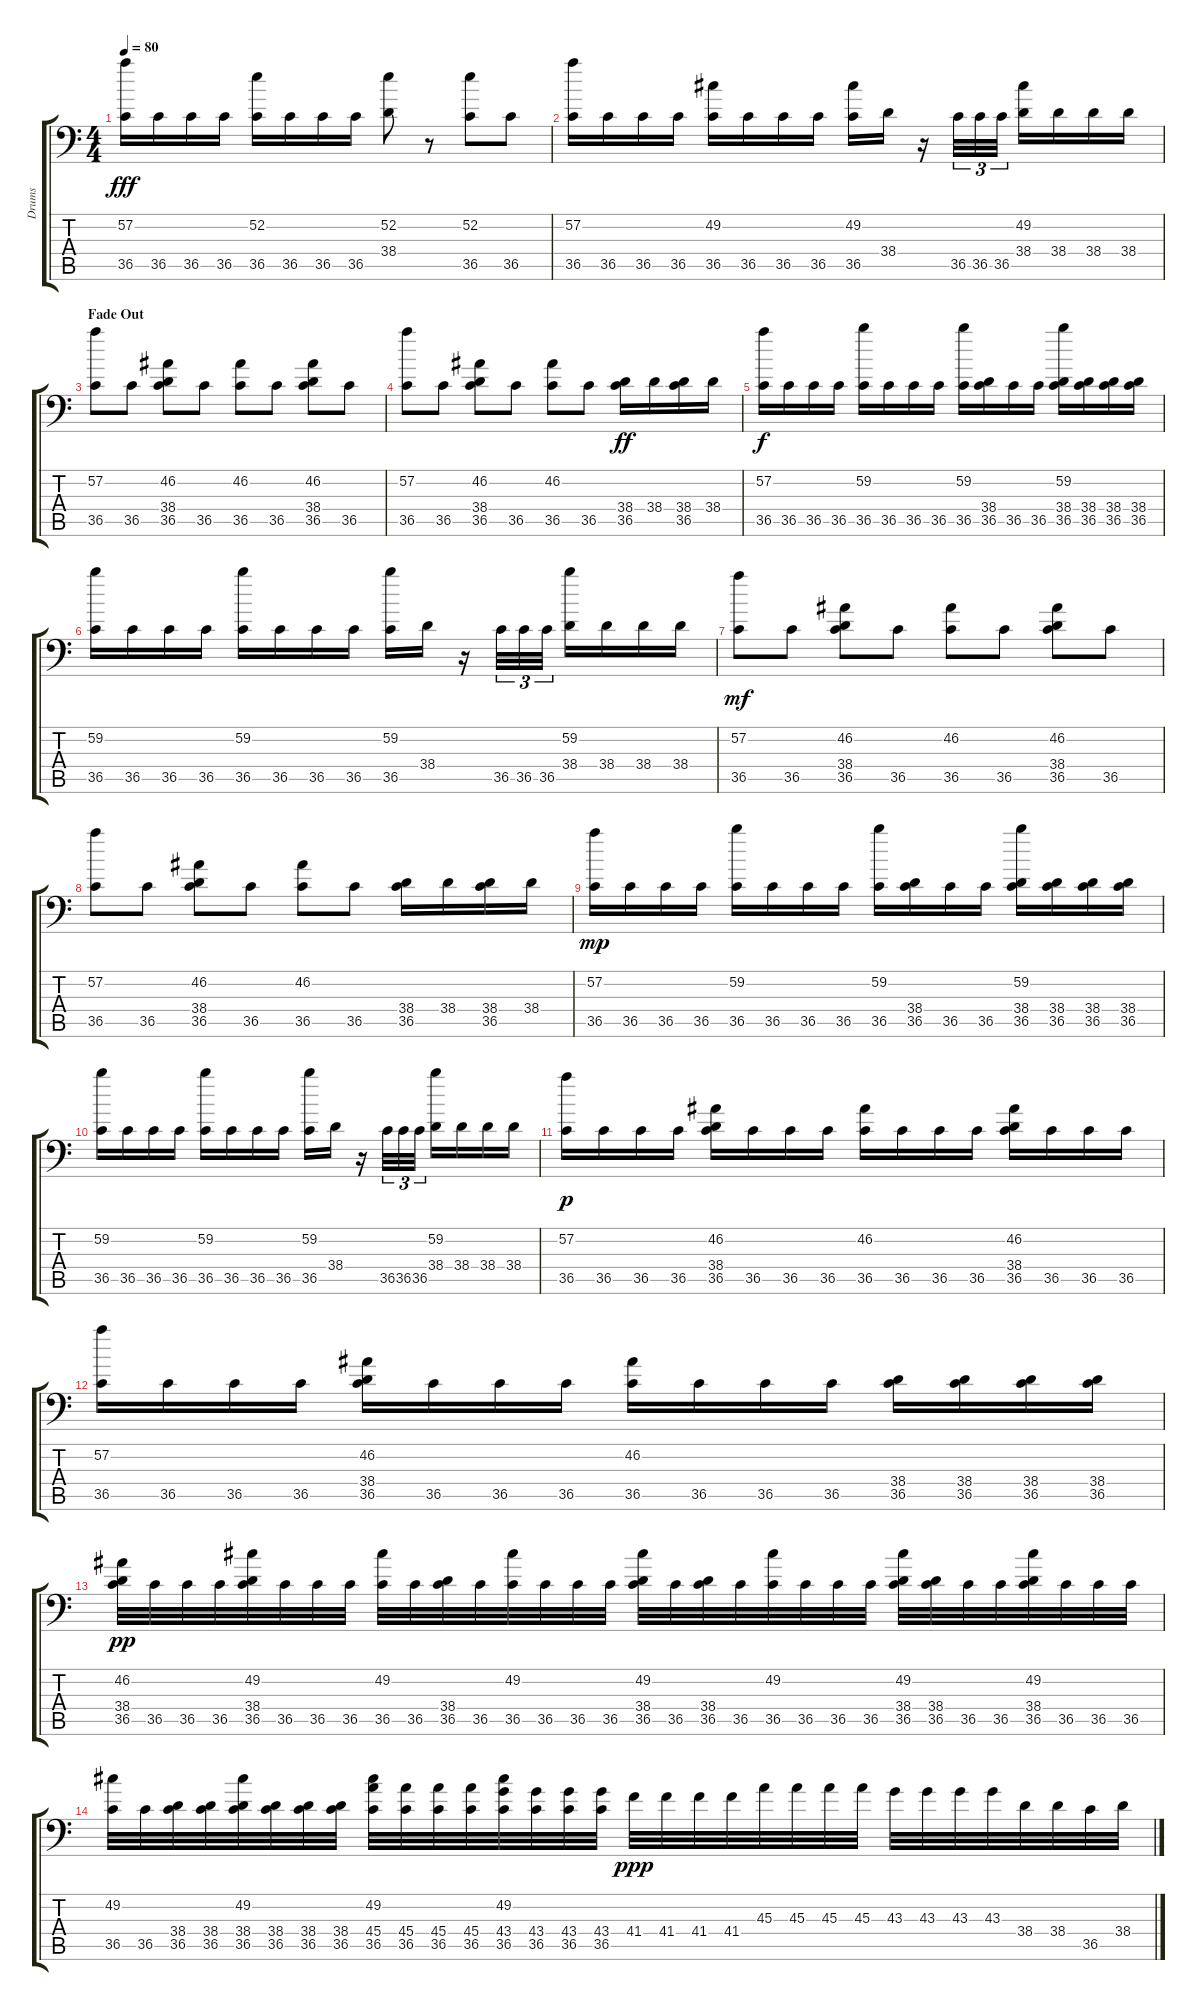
\track ("Drums" "Drums") {instrument acousticgrandpiano}
\staff {score tabs}
\tuning (C-1 C-1 C-1 C-1 C-1 C-1) {hide}
\ts (4 4)
\tempo 80
\clef f4
\ks c
(57.2 36.5).16{dy fff} 36.5.16 36.5.16 36.5.16 (52.2 36.5).16 36.5.16 36.5.16 36.5.16 (52.2 38.4).8 r.8 (52.2 36.5).8 36.5.8 |
(57.2 36.5).16 36.5.16 36.5.16 36.5.16 (49.2 36.5).16 36.5.16 36.5.16 36.5.16 (49.2 36.5).16 38.4.16 r.16 36.5.32{tu (3 2)} 36.5.32{tu (3 2)} 36.5.32{tu (3 2)} (49.2 38.4).16 38.4.16 38.4.16 38.4.16 |
\section ("" "Fade Out")
(57.2 36.5).8 36.5.8 (46.2 38.4 36.5).8 36.5.8 (46.2 36.5).8 36.5.8 (46.2 38.4 36.5).8 36.5.8 |
(57.2 36.5).8 36.5.8 (46.2 38.4 36.5).8 36.5.8 (46.2 36.5).8 36.5.8 (38.4 36.5).16{dy ff} 38.4.16 (38.4 36.5).16 38.4.16 |
(57.2 36.5).16{dy f} 36.5.16 36.5.16 36.5.16 (59.2 36.5).16 36.5.16 36.5.16 36.5.16 (59.2 36.5).16 (38.4 36.5).16 36.5.16 36.5.16 (59.2 38.4 36.5).16 (38.4 36.5).16 (38.4 36.5).16 (38.4 36.5).16 |
(59.2 36.5).16 36.5.16 36.5.16 36.5.16 (59.2 36.5).16 36.5.16 36.5.16 36.5.16 (59.2 36.5).16 38.4.16 r.16 36.5.32{tu (3 2)} 36.5.32{tu (3 2)} 36.5.32{tu (3 2)} (59.2 38.4).16 38.4.16 38.4.16 38.4.16 |
(57.2 36.5).8{dy mf} 36.5.8 (46.2 38.4 36.5).8 36.5.8 (46.2 36.5).8 36.5.8 (46.2 38.4 36.5).8 36.5.8 |
(57.2 36.5).8 36.5.8 (46.2 38.4 36.5).8 36.5.8 (46.2 36.5).8 36.5.8 (38.4 36.5).16 38.4.16 (38.4 36.5).16 38.4.16 |
(57.2 36.5).16{dy mp} 36.5.16 36.5.16 36.5.16 (59.2 36.5).16 36.5.16 36.5.16 36.5.16 (59.2 36.5).16 (38.4 36.5).16 36.5.16 36.5.16 (59.2 38.4 36.5).16 (38.4 36.5).16 (38.4 36.5).16 (38.4 36.5).16 |
(59.2 36.5).16 36.5.16 36.5.16 36.5.16 (59.2 36.5).16 36.5.16 36.5.16 36.5.16 (59.2 36.5).16 38.4.16 r.16 36.5.32{tu (3 2)} 36.5.32{tu (3 2)} 36.5.32{tu (3 2)} (59.2 38.4).16 38.4.16 38.4.16 38.4.16 |
(57.2 36.5).16{dy p} 36.5.16 36.5.16 36.5.16 (46.2 38.4 36.5).16 36.5.16 36.5.16 36.5.16 (46.2 36.5).16 36.5.16 36.5.16 36.5.16 (46.2 38.4 36.5).16 36.5.16 36.5.16 36.5.16 |
(57.2 36.5).16 36.5.16 36.5.16 36.5.16 (46.2 38.4 36.5).16 36.5.16 36.5.16 36.5.16 (46.2 36.5).16 36.5.16 36.5.16 36.5.16 (38.4 36.5).16 (38.4 36.5).16 (38.4 36.5).16 (38.4 36.5).16 |
(46.2 38.4 36.5).32{dy pp} 36.5.32 36.5.32 36.5.32 (49.2 38.4 36.5).32 36.5.32 36.5.32 36.5.32 (49.2 36.5).32 36.5.32 (38.4 36.5).32 36.5.32 (49.2 36.5).32 36.5.32 36.5.32 36.5.32 (49.2 38.4 36.5).32 36.5.32 (38.4 36.5).32 36.5.32 (49.2 36.5).32 36.5.32 36.5.32 36.5.32 (49.2 38.4 36.5).32 (38.4 36.5).32 36.5.32 36.5.32 (49.2 38.4 36.5).32 36.5.32 36.5.32 36.5.32 |
(49.2 36.5).32 36.5.32 (38.4 36.5).32 (38.4 36.5).32 (49.2 38.4 36.5).32 (38.4 36.5).32 (38.4 36.5).32 (38.4 36.5).32 (49.2 45.4 36.5).32 (45.4 36.5).32 (45.4 36.5).32 (45.4 36.5).32 (49.2 43.4 36.5).32 (43.4 36.5).32 (43.4 36.5).32 (43.4 36.5).32 41.4.32{dy ppp} 41.4.32 41.4.32 41.4.32 45.3.32 45.3.32 45.3.32 45.3.32 43.3.32 43.3.32 43.3.32 43.3.32 38.4.32 38.4.32 36.5.32 38.4.32
